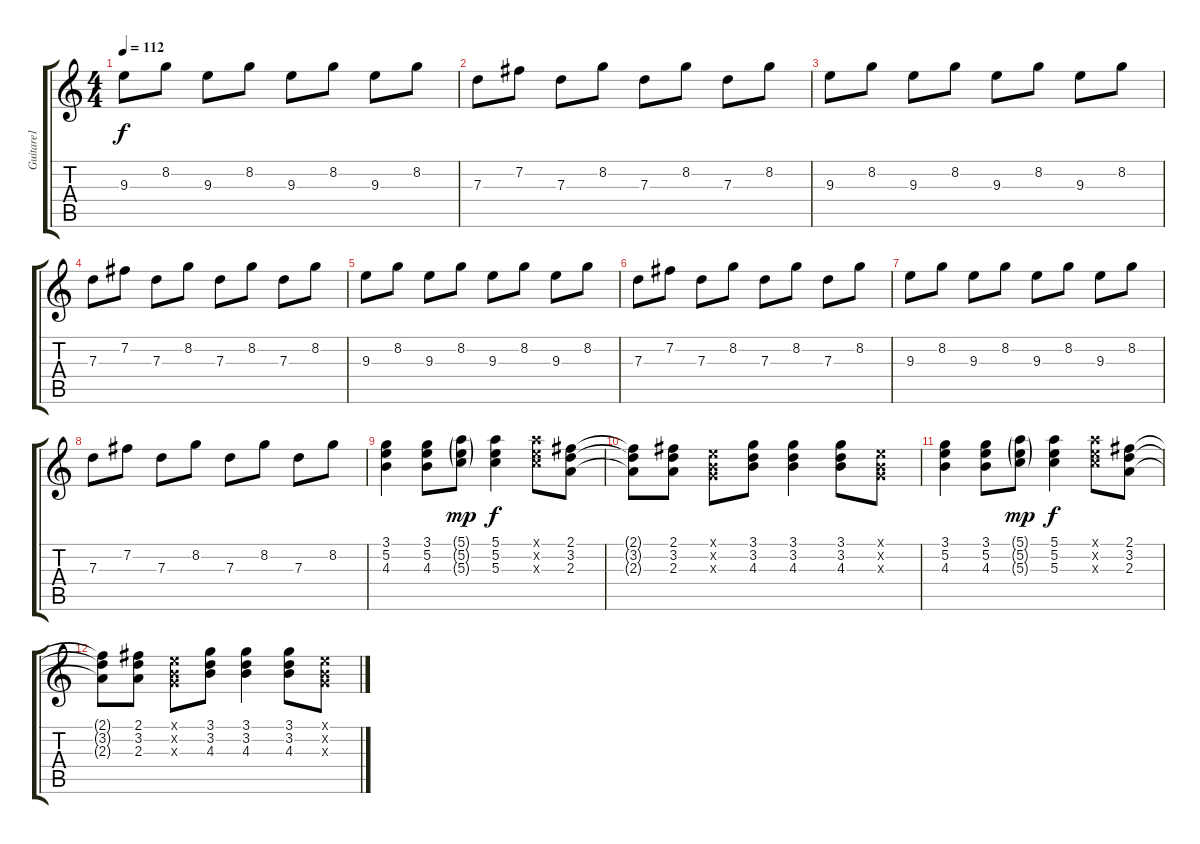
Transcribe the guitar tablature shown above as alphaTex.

\track ("Guitare1" "Guitare1") {instrument electricguitarclean}
\staff {score tabs}
\tuning (E4 B3 G3 D3 A2 E2) {hide}
\ts (4 4)
\tempo 112
\clef g2
\ks c
9.3.8{dy f} 8.2.8 9.3.8 8.2.8 9.3.8 8.2.8 9.3.8 8.2.8 |
7.3.8 7.2.8 7.3.8 8.2.8 7.3.8 8.2.8 7.3.8 8.2.8 |
9.3.8 8.2.8 9.3.8 8.2.8 9.3.8 8.2.8 9.3.8 8.2.8 |
7.3.8 7.2.8 7.3.8 8.2.8 7.3.8 8.2.8 7.3.8 8.2.8 |
9.3.8 8.2.8 9.3.8 8.2.8 9.3.8 8.2.8 9.3.8 8.2.8 |
7.3.8 7.2.8 7.3.8 8.2.8 7.3.8 8.2.8 7.3.8 8.2.8 |
9.3.8 8.2.8 9.3.8 8.2.8 9.3.8 8.2.8 9.3.8 8.2.8 |
7.3.8 7.2.8 7.3.8 8.2.8 7.3.8 8.2.8 7.3.8 8.2.8 |
(3.1 5.2 4.3).4 (3.1 5.2 4.3).8 (5.1{g} 5.2{g} 5.3{g}).8{dy mp} (5.1 5.2 5.3).4{dy f} (5.1{x} 5.2{x} 5.3{x}).8 (2.1 3.2 2.3).8 |
(2.1{t} 3.2{t} 2.3{t}).8 (2.1 3.2 2.3).8 (0.1{x} 0.2{x} 0.3{x}).8 (3.1 3.2 4.3).8 (3.1 3.2 4.3).4 (3.1 3.2 4.3).8 (0.1{x} 0.2{x} 0.3{x}).8 |
(3.1 5.2 4.3).4 (3.1 5.2 4.3).8 (5.1{g} 5.2{g} 5.3{g}).8{dy mp} (5.1 5.2 5.3).4{dy f} (5.1{x} 5.2{x} 5.3{x}).8 (2.1 3.2 2.3).8 |
(2.1{t} 3.2{t} 2.3{t}).8 (2.1 3.2 2.3).8 (0.1{x} 0.2{x} 0.3{x}).8 (3.1 3.2 4.3).8 (3.1 3.2 4.3).4 (3.1 3.2 4.3).8 (0.1{x} 0.2{x} 0.3{x}).8
